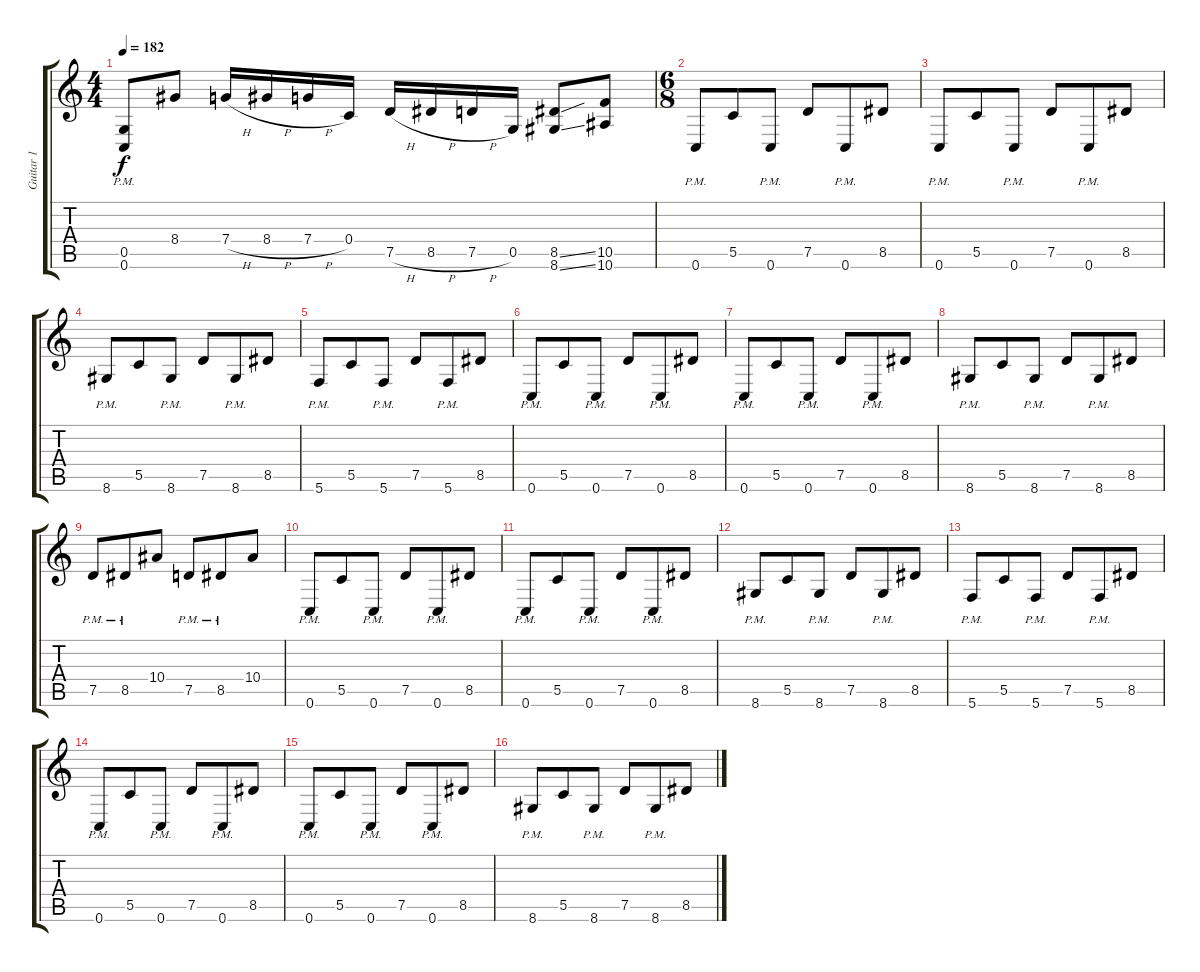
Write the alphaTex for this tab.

\track ("Guitar 1" "Guitar 1") {instrument distortionguitar}
\staff {score tabs}
\tuning (D4 A3 F3 C3 G2 C2) {hide}
\ts (4 4)
\tempo 182
\clef g2
\ks c
(0.5{pm} 0.6{pm}).8{dy f} 8.4.8 7.4{h}.16 8.4{h}.16 7.4{h}.16 0.4.16 7.5{h}.16 8.5{h}.16 7.5{h}.16 0.5.16 (8.5{ss} 8.6{ss}).8 (10.5 10.6).8 |
\ts (6 8)
0.6{pm}.8 5.5.8 0.6{pm}.8 7.5.8 0.6{pm}.8 8.5.8 |
0.6{pm}.8 5.5.8 0.6{pm}.8 7.5.8 0.6{pm}.8 8.5.8 |
8.6{pm}.8 5.5.8 8.6{pm}.8 7.5.8 8.6{pm}.8 8.5.8 |
5.6{pm}.8 5.5.8 5.6{pm}.8 7.5.8 5.6{pm}.8 8.5.8 |
0.6{pm}.8 5.5.8 0.6{pm}.8 7.5.8 0.6{pm}.8 8.5.8 |
0.6{pm}.8 5.5.8 0.6{pm}.8 7.5.8 0.6{pm}.8 8.5.8 |
8.6{pm}.8 5.5.8 8.6{pm}.8 7.5.8 8.6{pm}.8 8.5.8 |
7.5{pm}.8 8.5{pm}.8 10.4.8 7.5{pm}.8 8.5{pm}.8 10.4.8 |
0.6{pm}.8 5.5.8 0.6{pm}.8 7.5.8 0.6{pm}.8 8.5.8 |
0.6{pm}.8 5.5.8 0.6{pm}.8 7.5.8 0.6{pm}.8 8.5.8 |
8.6{pm}.8 5.5.8 8.6{pm}.8 7.5.8 8.6{pm}.8 8.5.8 |
5.6{pm}.8 5.5.8 5.6{pm}.8 7.5.8 5.6{pm}.8 8.5.8 |
0.6{pm}.8 5.5.8 0.6{pm}.8 7.5.8 0.6{pm}.8 8.5.8 |
0.6{pm}.8 5.5.8 0.6{pm}.8 7.5.8 0.6{pm}.8 8.5.8 |
8.6{pm}.8 5.5.8 8.6{pm}.8 7.5.8 8.6{pm}.8 8.5.8
